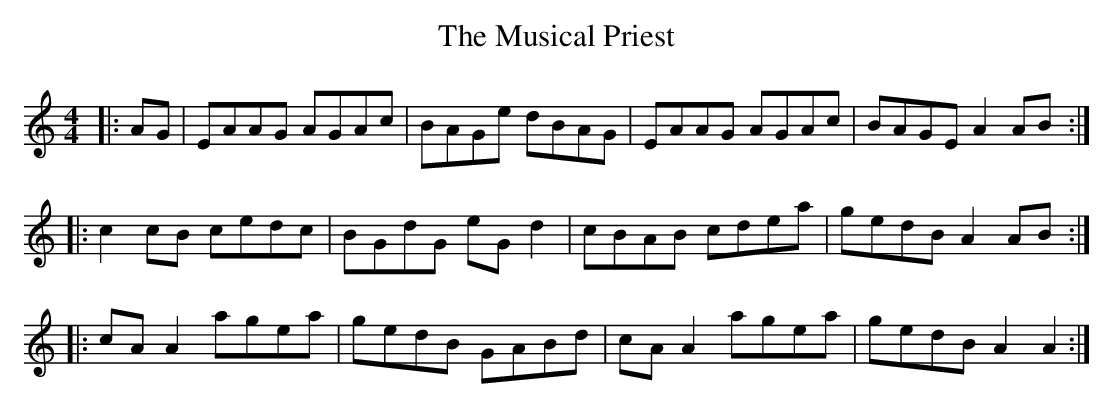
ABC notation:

X:1
T: The Musical Priest
M: 4/4
L: 1/8
K: Amin
|:AG|EAAG AGAc|BAGe dBAG|EAAG AGAc|BAGE A2 AB:|
|:c2 cB cedc|BGdG eG d2|cBAB cdea|gedB A2 AB:|
|:cA A2 agea|gedB GABd|cA A2 agea|gedB A2 A2:|
